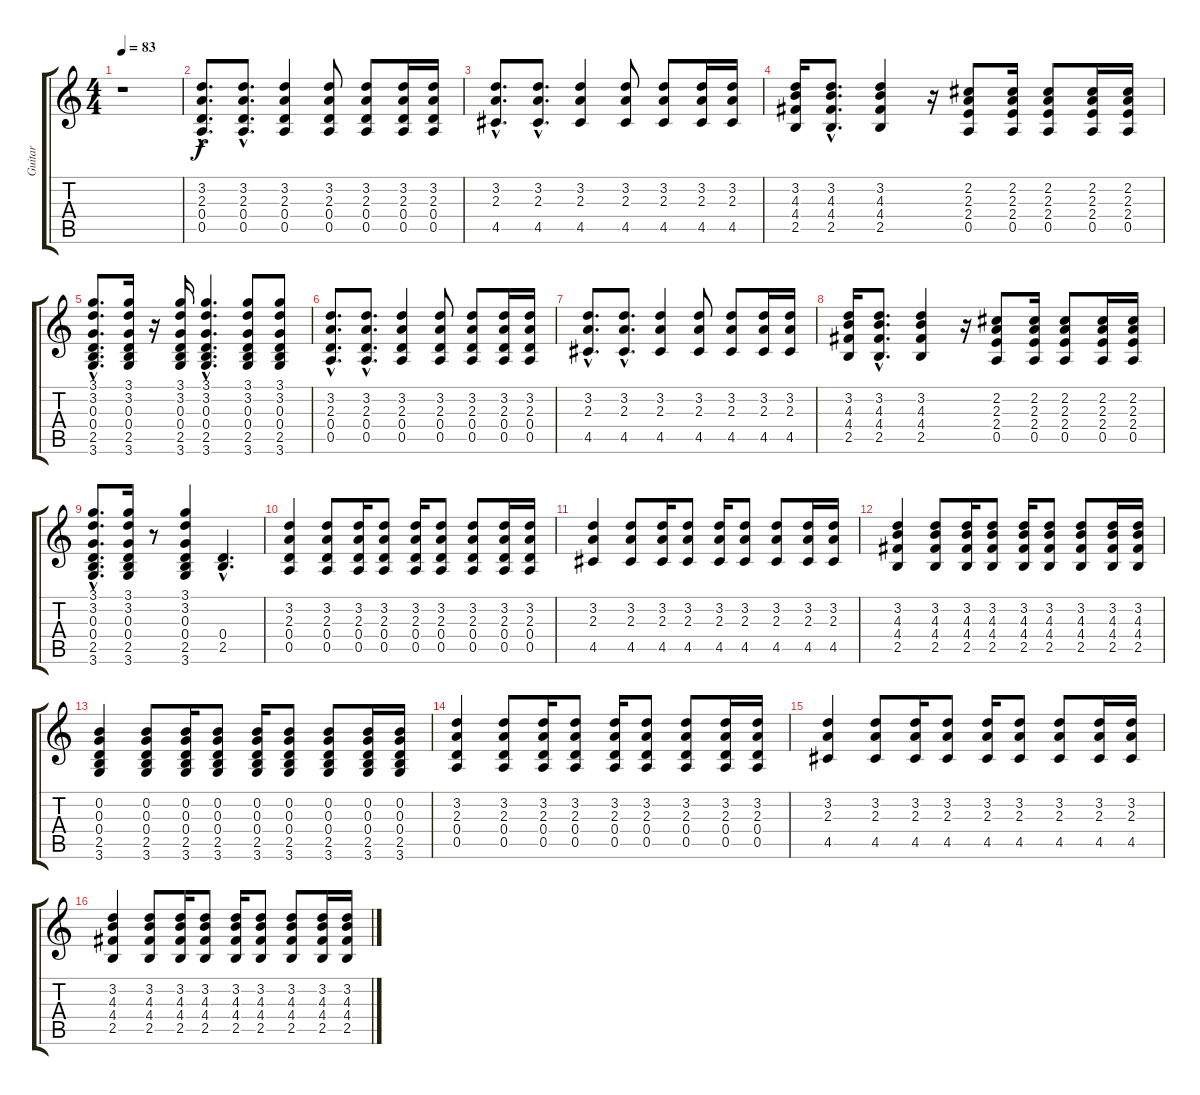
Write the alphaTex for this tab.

\track ("Guitar" "Guitar") {instrument acousticguitarsteel}
\staff {score tabs}
\tuning (E4 B3 G3 D3 A2 E2) {hide}
\ts (4 4)
\tempo 83
\clef g2
\ks c
r.1{dy f instrument acousticguitarsteel} |
(3.2{hac} 2.3{hac} 0.4{hac} 0.5{hac}).8{d} (3.2{hac} 2.3{hac} 0.4{hac} 0.5{hac}).8{d} (3.2 2.3 0.4 0.5).4 (3.2 2.3 0.4 0.5).8 (3.2 2.3 0.4 0.5).8 (3.2 2.3 0.4 0.5).16 (3.2 2.3 0.4 0.5).16 |
(3.2{hac} 2.3{hac} 4.5{hac}).8{d} (3.2{hac} 2.3{hac} 4.5{hac}).8{d} (3.2 2.3 4.5).4 (3.2 2.3 4.5).8 (3.2 2.3 4.5).8 (3.2 2.3 4.5).16 (3.2 2.3 4.5).16 |
(3.2 4.3 4.4 2.5).16 (3.2{hac} 4.3{hac} 4.4{hac} 2.5{hac}).8{d} (3.2 4.3 4.4 2.5).4 r.16 (2.2 2.3 2.4 0.5).8 (2.2 2.3 2.4 0.5).16 (2.2 2.3 2.4 0.5).8 (2.2 2.3 2.4 0.5).16 (2.2 2.3 2.4 0.5).16 |
(3.1{hac} 3.2{hac} 0.3{hac} 0.4{hac} 2.5{hac} 3.6{hac}).8{d} (3.1 3.2 0.3 0.4 2.5 3.6).16 r.16 (3.1 3.2 0.3 0.4 2.5 3.6).16 (3.1{hac} 3.2{hac} 0.3{hac} 0.4{hac} 2.5{hac} 3.6{hac}).4{d} (3.1 3.2 0.3 0.4 2.5 3.6).8 (3.1 3.2 0.3 0.4 2.5 3.6).8 |
(3.2{hac} 2.3{hac} 0.4{hac} 0.5{hac}).8{d} (3.2{hac} 2.3{hac} 0.4{hac} 0.5{hac}).8{d} (3.2 2.3 0.4 0.5).4 (3.2 2.3 0.4 0.5).8 (3.2 2.3 0.4 0.5).8 (3.2 2.3 0.4 0.5).16 (3.2 2.3 0.4 0.5).16 |
(3.2{hac} 2.3{hac} 4.5{hac}).8{d} (3.2{hac} 2.3{hac} 4.5{hac}).8{d} (3.2 2.3 4.5).4 (3.2 2.3 4.5).8 (3.2 2.3 4.5).8 (3.2 2.3 4.5).16 (3.2 2.3 4.5).16 |
(3.2 4.3 4.4 2.5).16 (3.2{hac} 4.3{hac} 4.4{hac} 2.5{hac}).8{d} (3.2 4.3 4.4 2.5).4 r.16 (2.2 2.3 2.4 0.5).8 (2.2 2.3 2.4 0.5).16 (2.2 2.3 2.4 0.5).8 (2.2 2.3 2.4 0.5).16 (2.2 2.3 2.4 0.5).16 |
(3.1{hac} 3.2{hac} 0.3{hac} 0.4{hac} 2.5{hac} 3.6{hac}).8{d} (3.1 3.2 0.3 0.4 2.5 3.6).16 r.8 (3.1 3.2 0.3 0.4 2.5 3.6).4 (0.4{hac} 2.5{hac}).4{d} |
(3.2 2.3 0.4 0.5).4 (3.2 2.3 0.4 0.5).8 (3.2 2.3 0.4 0.5).16 (3.2 2.3 0.4 0.5).8 (3.2 2.3 0.4 0.5).16 (3.2 2.3 0.4 0.5).8 (3.2 2.3 0.4 0.5).8 (3.2 2.3 0.4 0.5).16 (3.2 2.3 0.4 0.5).16 |
(3.2 2.3 4.5).4 (3.2 2.3 4.5).8 (3.2 2.3 4.5).16 (3.2 2.3 4.5).8 (3.2 2.3 4.5).16 (3.2 2.3 4.5).8 (3.2 2.3 4.5).8 (3.2 2.3 4.5).16 (3.2 2.3 4.5).16 |
(3.2 4.3 4.4 2.5).4 (3.2 4.3 4.4 2.5).8 (3.2 4.3 4.4 2.5).16 (3.2 4.3 4.4 2.5).8 (3.2 4.3 4.4 2.5).16 (3.2 4.3 4.4 2.5).8 (3.2 4.3 4.4 2.5).8 (3.2 4.3 4.4 2.5).16 (3.2 4.3 4.4 2.5).16 |
(0.2 0.3 0.4 2.5 3.6).4 (0.2 0.3 0.4 2.5 3.6).8 (0.2 0.3 0.4 2.5 3.6).16 (0.2 0.3 0.4 2.5 3.6).8 (0.2 0.3 0.4 2.5 3.6).16 (0.2 0.3 0.4 2.5 3.6).8 (0.2 0.3 0.4 2.5 3.6).8 (0.2 0.3 0.4 2.5 3.6).16 (0.2 0.3 0.4 2.5 3.6).16 |
(3.2 2.3 0.4 0.5).4 (3.2 2.3 0.4 0.5).8 (3.2 2.3 0.4 0.5).16 (3.2 2.3 0.4 0.5).8 (3.2 2.3 0.4 0.5).16 (3.2 2.3 0.4 0.5).8 (3.2 2.3 0.4 0.5).8 (3.2 2.3 0.4 0.5).16 (3.2 2.3 0.4 0.5).16 |
(3.2 2.3 4.5).4 (3.2 2.3 4.5).8 (3.2 2.3 4.5).16 (3.2 2.3 4.5).8 (3.2 2.3 4.5).16 (3.2 2.3 4.5).8 (3.2 2.3 4.5).8 (3.2 2.3 4.5).16 (3.2 2.3 4.5).16 |
(3.2 4.3 4.4 2.5).4 (3.2 4.3 4.4 2.5).8 (3.2 4.3 4.4 2.5).16 (3.2 4.3 4.4 2.5).8 (3.2 4.3 4.4 2.5).16 (3.2 4.3 4.4 2.5).8 (3.2 4.3 4.4 2.5).8 (3.2 4.3 4.4 2.5).16 (3.2 4.3 4.4 2.5).16
